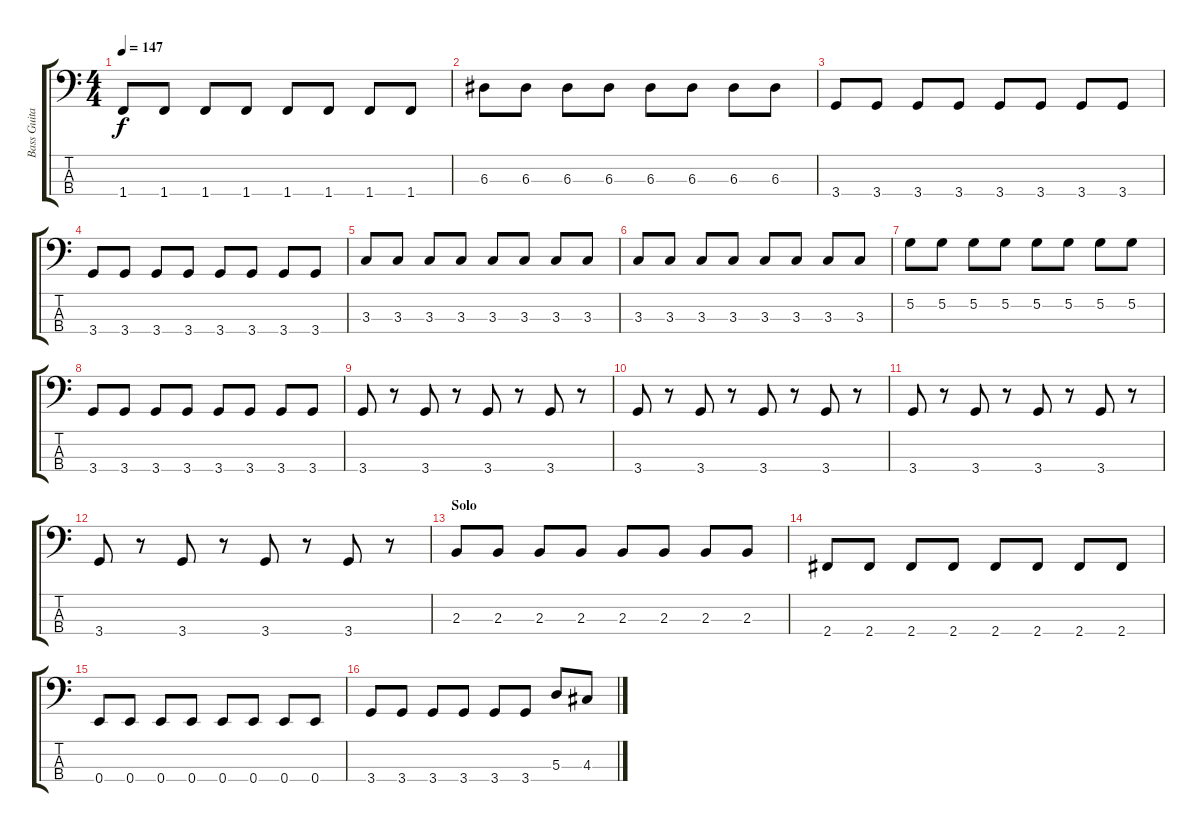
\track ("Bass Guitar" "Bass Guita") {instrument electricbasspick}
\staff {score tabs}
\tuning (G2 D2 A1 E1) {hide}
\ts (4 4)
\tempo 147
\clef f4
\ks c
1.4.8{dy f} 1.4.8 1.4.8 1.4.8 1.4.8 1.4.8 1.4.8 1.4.8 |
6.3.8 6.3.8 6.3.8 6.3.8 6.3.8 6.3.8 6.3.8 6.3.8 |
3.4.8 3.4.8 3.4.8 3.4.8 3.4.8 3.4.8 3.4.8 3.4.8 |
3.4.8 3.4.8 3.4.8 3.4.8 3.4.8 3.4.8 3.4.8 3.4.8 |
3.3.8 3.3.8 3.3.8 3.3.8 3.3.8 3.3.8 3.3.8 3.3.8 |
3.3.8 3.3.8 3.3.8 3.3.8 3.3.8 3.3.8 3.3.8 3.3.8 |
5.2.8 5.2.8 5.2.8 5.2.8 5.2.8 5.2.8 5.2.8 5.2.8 |
3.4.8 3.4.8 3.4.8 3.4.8 3.4.8 3.4.8 3.4.8 3.4.8 |
3.4.8 r.8 3.4.8 r.8 3.4.8 r.8 3.4.8 r.8 |
3.4.8 r.8 3.4.8 r.8 3.4.8 r.8 3.4.8 r.8 |
3.4.8 r.8 3.4.8 r.8 3.4.8 r.8 3.4.8 r.8 |
3.4.8 r.8 3.4.8 r.8 3.4.8 r.8 3.4.8 r.8 |
\section ("" "Solo")
2.3.8 2.3.8 2.3.8 2.3.8 2.3.8 2.3.8 2.3.8 2.3.8 |
2.4.8 2.4.8 2.4.8 2.4.8 2.4.8 2.4.8 2.4.8 2.4.8 |
0.4.8 0.4.8 0.4.8 0.4.8 0.4.8 0.4.8 0.4.8 0.4.8 |
3.4.8 3.4.8 3.4.8 3.4.8 3.4.8 3.4.8 5.3.8 4.3.8
